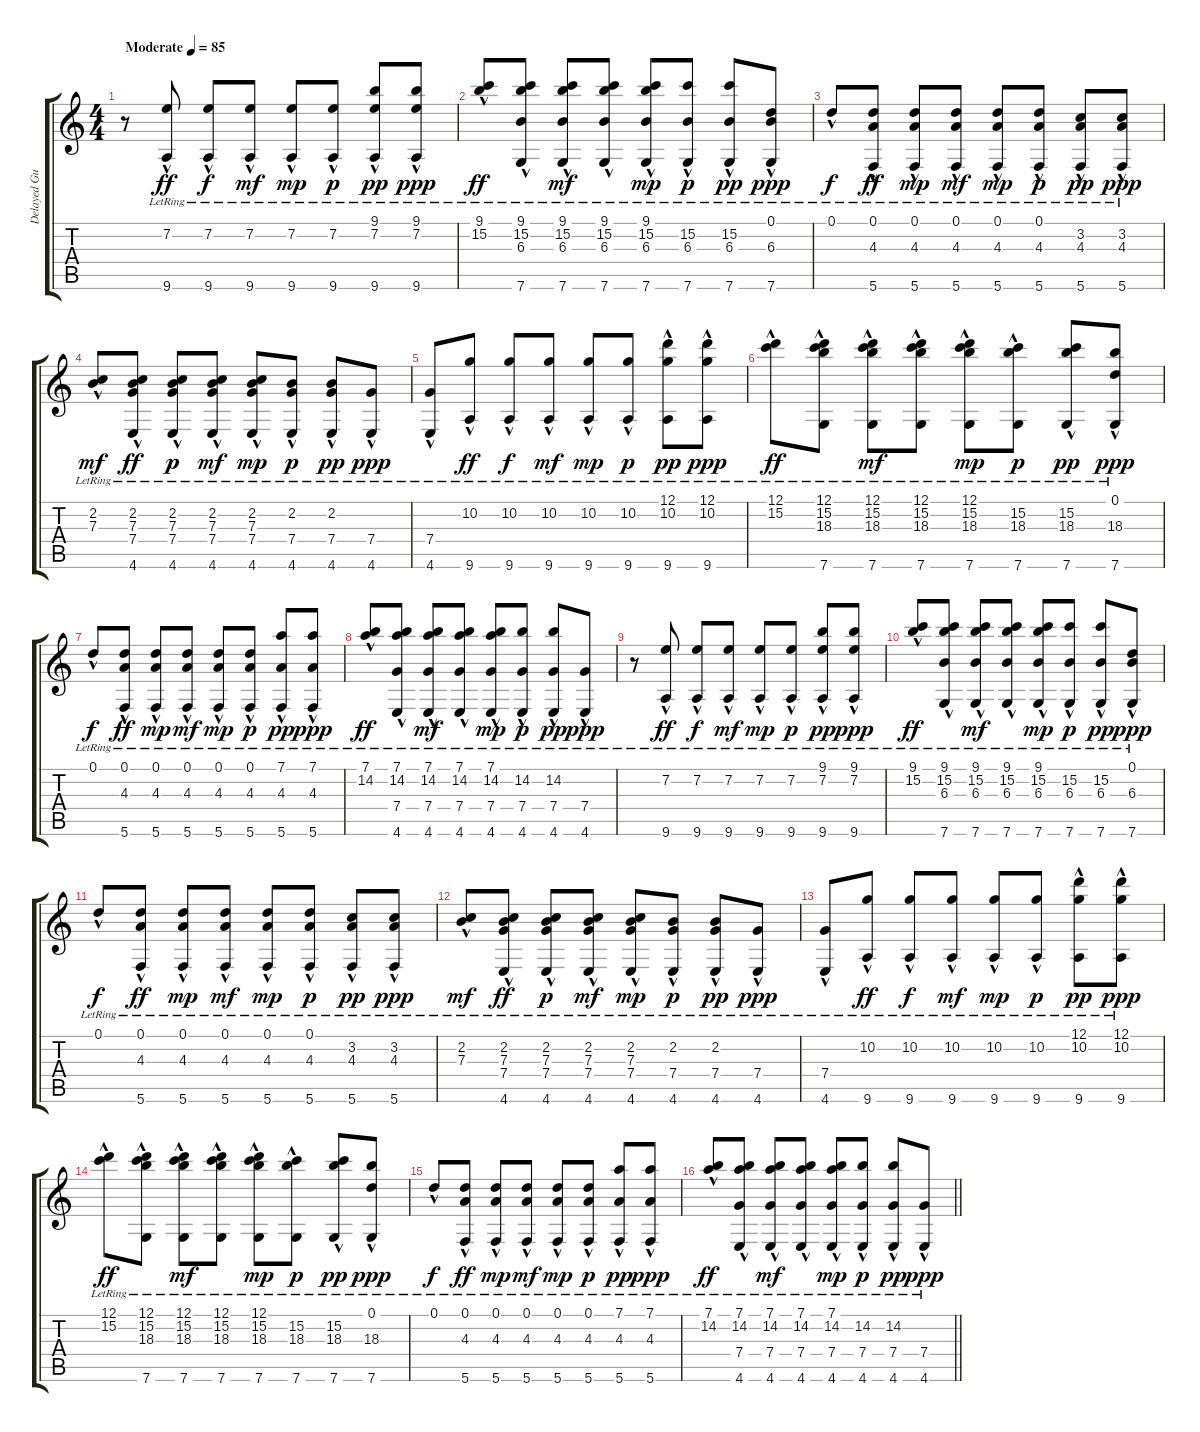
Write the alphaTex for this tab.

\track ("Delayed Guitar / Synth / Tapped Guitar" "Delayed Gu") {instrument electricguitarjazz}
\staff {score tabs}
\tuning (D4 A3 F3 C3 G2 C2) {hide}
\ts (4 4)
\tempo (85 "Moderate")
\clef g2
\ks c
r.8{dy ff instrument electricguitarjazz} (7.2{hac lr} 9.6{hac lr}).8 (7.2{hac lr} 9.6{hac lr}).8{dy f} (7.2{hac lr} 9.6{hac lr}).8{dy mf} (7.2{hac lr} 9.6{hac lr}).8{dy mp} (7.2{hac lr} 9.6{hac lr}).8{dy p} (9.1{hac lr} 7.2{lr} 9.6{lr}).8{dy pp} (9.1{hac lr} 7.2{lr} 9.6{lr}).8{dy ppp} |
(9.1{hac lr} 15.2{hac lr}).8{dy ff} (9.1{hac lr} 15.2{hac lr} 6.3{hac lr} 7.6{hac lr}).8 (9.1{hac lr} 15.2{hac lr} 6.3{hac lr} 7.6{hac lr}).8{dy mf} (9.1{lr} 15.2{hac lr} 6.3{hac lr} 7.6{hac lr}).8 (9.1{lr} 15.2{hac lr} 6.3{hac lr} 7.6{hac lr}).8{dy mp} (15.2{lr} 6.3{hac lr} 7.6{hac lr}).8{dy p} (15.2{lr} 6.3{hac lr} 7.6{hac lr}).8{dy pp} (0.1{hac lr} 6.3{lr} 7.6{lr}).8{dy ppp} |
0.1{hac lr}.8{dy f} (0.1{hac lr} 4.3{hac lr} 5.6{hac lr}).8{dy ff} (0.1{hac lr} 4.3{hac lr} 5.6{hac lr}).8{dy mp} (0.1{hac lr} 4.3{hac lr} 5.6{hac lr}).8{dy mf} (0.1{lr} 4.3{hac lr} 5.6{hac lr}).8{dy mp} (0.1{lr} 4.3{hac lr} 5.6{hac lr}).8{dy p} (3.2{hac lr} 4.3{lr} 5.6{lr}).8{dy pp} (3.2{hac lr} 4.3{lr} 5.6{lr}).8{dy ppp} |
(2.2{hac lr} 7.3{hac lr}).8{dy mf} (2.2{hac lr} 7.3{hac lr} 7.4{hac lr} 4.6{hac lr}).8{dy ff} (2.2{hac lr} 7.3{hac lr} 7.4{hac lr} 4.6{hac lr}).8{dy p} (2.2{lr} 7.3{hac lr} 7.4{hac lr} 4.6{hac lr}).8{dy mf} (2.2{lr} 7.3{hac lr} 7.4{hac lr} 4.6{hac lr}).8{dy mp} (2.2{lr} 7.4{hac lr} 4.6{hac lr}).8{dy p} (2.2{lr} 7.4{hac lr} 4.6{hac lr}).8{dy pp} (7.4{hac lr} 4.6{hac lr}).8{dy ppp} |
(7.4{hac lr} 4.6{hac lr}).8 (10.2{hac lr} 9.6{hac lr}).8{dy ff} (10.2{hac lr} 9.6{hac lr}).8{dy f} (10.2{hac lr} 9.6{hac lr}).8{dy mf} (10.2{hac lr} 9.6{hac lr}).8{dy mp} (10.2{hac lr} 9.6{hac lr}).8{dy p} (12.1{hac lr} 10.2 9.6).8{dy pp} (12.1{hac lr} 10.2 9.6).8{dy ppp} |
(12.1{hac lr} 15.2{hac lr}).8{dy ff} (12.1{hac lr} 15.2{hac lr} 18.3{hac lr} 7.6{hac lr}).8 (12.1{hac lr} 15.2{hac lr} 18.3{hac lr} 7.6{hac lr}).8{dy mf} (12.1 15.2{hac lr} 18.3{hac lr} 7.6{hac lr}).8 (12.1 15.2{hac lr} 18.3{hac lr} 7.6{hac lr}).8{dy mp} (15.2 18.3{hac lr} 7.6{hac lr}).8{dy p} (15.2 18.3{hac lr} 7.6{hac lr}).8{dy pp} (0.1{hac lr} 18.3 7.6).8{dy ppp} |
0.1{hac lr}.8{dy f} (0.1{hac lr} 4.3{hac lr} 5.6{hac lr}).8{dy ff} (0.1{hac lr} 4.3{hac lr} 5.6{hac lr}).8{dy mp} (0.1{hac lr} 4.3{hac lr} 5.6{hac lr}).8{dy mf} (0.1 4.3{hac lr} 5.6{hac lr}).8{dy mp} (0.1 4.3{hac lr} 5.6{hac lr}).8{dy p} (7.1{hac lr} 4.3 5.6).8{dy pp} (7.1{hac lr} 4.3 5.6).8{dy ppp} |
(7.1{hac lr} 14.2{hac lr}).8{dy ff} (7.1{hac lr} 14.2{hac lr} 7.4{hac lr} 4.6{hac lr}).8 (7.1{hac lr} 14.2{hac lr} 7.4{hac lr} 4.6{hac lr}).8{dy mf} (7.1 14.2{hac lr} 7.4{hac lr} 4.6{hac lr}).8 (7.1 14.2{hac lr} 7.4{hac lr} 4.6{hac lr}).8{dy mp} (14.2 7.4{hac lr} 4.6{hac lr}).8{dy p} (14.2 7.4{hac lr} 4.6{hac lr}).8{dy pp} (7.4{hac lr} 4.6{hac lr}).8{dy ppp} |
r.8 (7.2{hac lr} 9.6{hac lr}).8{dy ff} (7.2{hac lr} 9.6{hac lr}).8{dy f} (7.2{hac lr} 9.6{hac lr}).8{dy mf} (7.2{hac lr} 9.6{hac lr}).8{dy mp} (7.2{hac lr} 9.6{hac lr}).8{dy p} (9.1{hac lr} 7.2{lr} 9.6{lr}).8{dy pp} (9.1{hac lr} 7.2{lr} 9.6{lr}).8{dy ppp} |
(9.1{hac lr} 15.2{hac lr}).8{dy ff} (9.1{hac lr} 15.2{hac lr} 6.3{hac lr} 7.6{hac lr}).8 (9.1{hac lr} 15.2{hac lr} 6.3{hac lr} 7.6{hac lr}).8{dy mf} (9.1{lr} 15.2{hac lr} 6.3{hac lr} 7.6{hac lr}).8 (9.1{lr} 15.2{hac lr} 6.3{hac lr} 7.6{hac lr}).8{dy mp} (15.2{lr} 6.3{hac lr} 7.6{hac lr}).8{dy p} (15.2{lr} 6.3{hac lr} 7.6{hac lr}).8{dy pp} (0.1{hac lr} 6.3{lr} 7.6{lr}).8{dy ppp} |
0.1{hac lr}.8{dy f} (0.1{hac lr} 4.3{hac lr} 5.6{hac lr}).8{dy ff} (0.1{hac lr} 4.3{hac lr} 5.6{hac lr}).8{dy mp} (0.1{hac lr} 4.3{hac lr} 5.6{hac lr}).8{dy mf} (0.1{lr} 4.3{hac lr} 5.6{hac lr}).8{dy mp} (0.1{lr} 4.3{hac lr} 5.6{hac lr}).8{dy p} (3.2{hac lr} 4.3{lr} 5.6{lr}).8{dy pp} (3.2{hac lr} 4.3{lr} 5.6{lr}).8{dy ppp} |
(2.2{hac lr} 7.3{hac lr}).8{dy mf} (2.2{hac lr} 7.3{hac lr} 7.4{hac lr} 4.6{hac lr}).8{dy ff} (2.2{hac lr} 7.3{hac lr} 7.4{hac lr} 4.6{hac lr}).8{dy p} (2.2{lr} 7.3{hac lr} 7.4{hac lr} 4.6{hac lr}).8{dy mf} (2.2{lr} 7.3{hac lr} 7.4{hac lr} 4.6{hac lr}).8{dy mp} (2.2{lr} 7.4{hac lr} 4.6{hac lr}).8{dy p} (2.2{lr} 7.4{hac lr} 4.6{hac lr}).8{dy pp} (7.4{hac lr} 4.6{hac lr}).8{dy ppp} |
(7.4{hac lr} 4.6{hac lr}).8 (10.2{hac lr} 9.6{hac lr}).8{dy ff} (10.2{hac lr} 9.6{hac lr}).8{dy f} (10.2{hac lr} 9.6{hac lr}).8{dy mf} (10.2{hac lr} 9.6{hac lr}).8{dy mp} (10.2{hac lr} 9.6{hac lr}).8{dy p} (12.1{hac lr} 10.2 9.6).8{dy pp} (12.1{hac lr} 10.2 9.6).8{dy ppp} |
(12.1{hac lr} 15.2{hac lr}).8{dy ff} (12.1{hac lr} 15.2{hac lr} 18.3{hac lr} 7.6{hac lr}).8 (12.1{hac lr} 15.2{hac lr} 18.3{hac lr} 7.6{hac lr}).8{dy mf} (12.1 15.2{hac lr} 18.3{hac lr} 7.6{hac lr}).8 (12.1 15.2{hac lr} 18.3{hac lr} 7.6{hac lr}).8{dy mp} (15.2 18.3{hac lr} 7.6{hac lr}).8{dy p} (15.2 18.3{hac lr} 7.6{hac lr}).8{dy pp} (0.1{hac lr} 18.3 7.6).8{dy ppp} |
0.1{hac lr}.8{dy f} (0.1{hac lr} 4.3{hac lr} 5.6{hac lr}).8{dy ff} (0.1{hac lr} 4.3{hac lr} 5.6{hac lr}).8{dy mp} (0.1{hac lr} 4.3{hac lr} 5.6{hac lr}).8{dy mf} (0.1 4.3{hac lr} 5.6{hac lr}).8{dy mp} (0.1 4.3{hac lr} 5.6{hac lr}).8{dy p} (7.1{hac lr} 4.3 5.6).8{dy pp} (7.1{hac lr} 4.3 5.6).8{dy ppp} |
\barLineRight lightlight
(7.1{hac lr} 14.2{hac lr}).8{dy ff} (7.1{hac lr} 14.2{hac lr} 7.4{hac lr} 4.6{hac lr}).8 (7.1{hac lr} 14.2{hac lr} 7.4{hac lr} 4.6{hac lr}).8{dy mf} (7.1 14.2{hac lr} 7.4{hac lr} 4.6{hac lr}).8 (7.1 14.2{hac lr} 7.4{hac lr} 4.6{hac lr}).8{dy mp} (14.2 7.4{hac lr} 4.6{hac lr}).8{dy p} (14.2 7.4{hac lr} 4.6{hac lr}).8{dy pp} (7.4{hac lr} 4.6{hac lr}).8{dy ppp}
